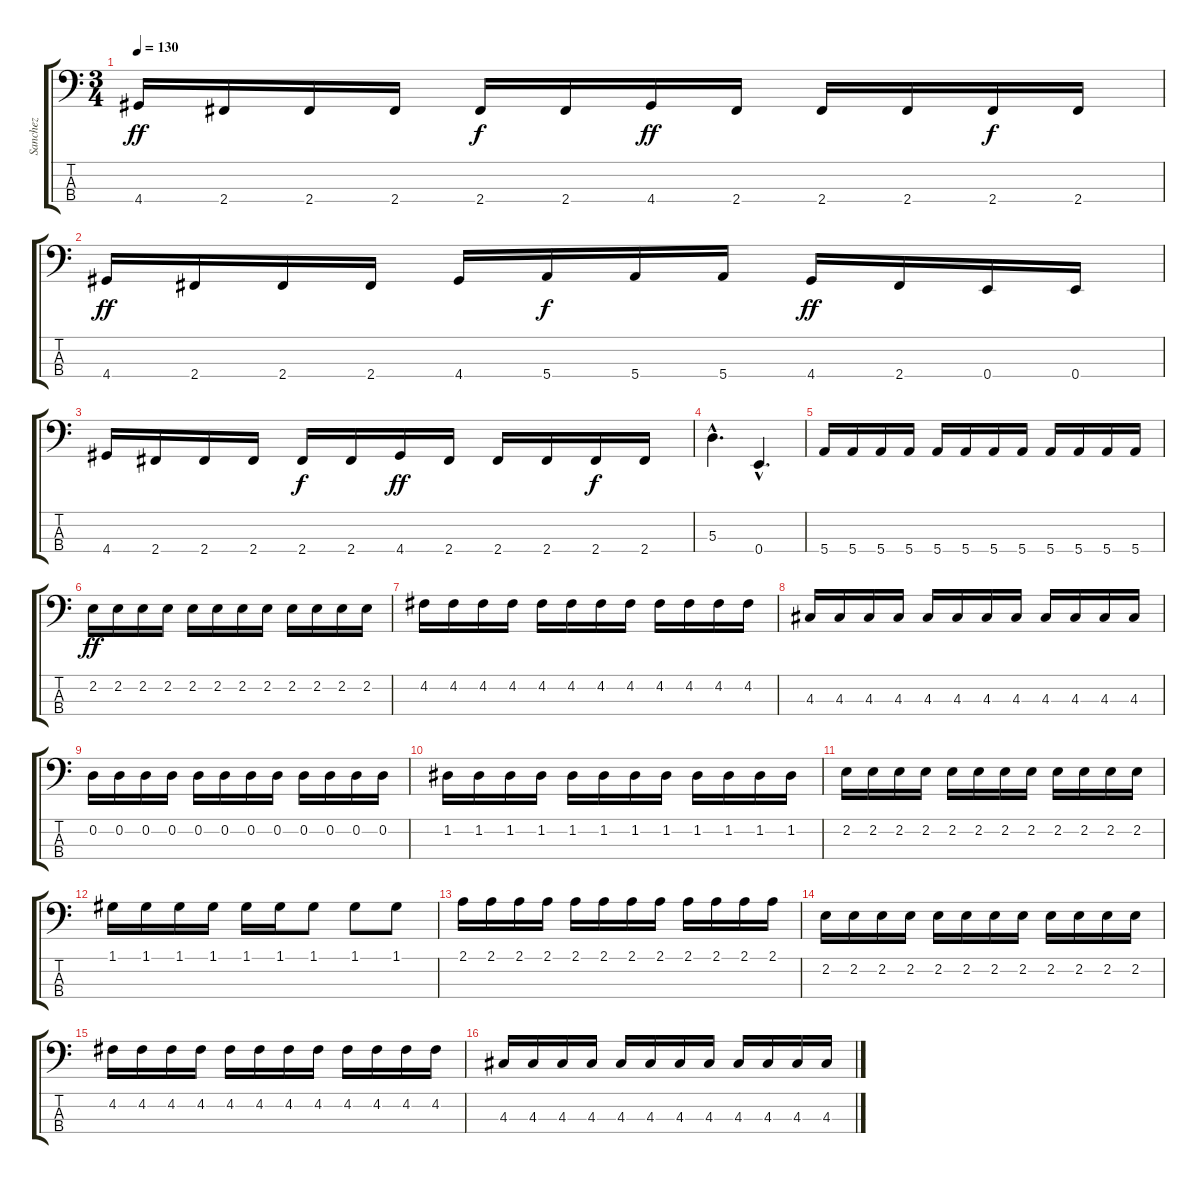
\track ("Sanchez" "Sanchez") {instrument electricbassfinger}
\staff {score tabs}
\tuning (G2 D2 A1 E1) {hide}
\ts (3 4)
\tempo 130
\clef f4
\ks c
4.4.16{dy ff} 2.4.16 2.4.16 2.4.16 2.4.16{dy f} 2.4.16 4.4.16{dy ff} 2.4.16 2.4.16 2.4.16 2.4.16{dy f} 2.4.16 |
4.4.16{dy ff} 2.4.16 2.4.16 2.4.16 4.4.16 5.4.16{dy f} 5.4.16 5.4.16 4.4.16{dy ff} 2.4.16 0.4.16 0.4.16 |
4.4.16 2.4.16 2.4.16 2.4.16 2.4.16{dy f} 2.4.16 4.4.16{dy ff} 2.4.16 2.4.16 2.4.16 2.4.16{dy f} 2.4.16 |
5.3{hac}.4{d} 0.4{hac}.4{d} |
5.4.16 5.4.16 5.4.16 5.4.16 5.4.16 5.4.16 5.4.16 5.4.16 5.4.16 5.4.16 5.4.16 5.4.16 |
2.2.16{dy ff} 2.2.16 2.2.16 2.2.16 2.2.16 2.2.16 2.2.16 2.2.16 2.2.16 2.2.16 2.2.16 2.2.16 |
4.2.16 4.2.16 4.2.16 4.2.16 4.2.16 4.2.16 4.2.16 4.2.16 4.2.16 4.2.16 4.2.16 4.2.16 |
4.3.16 4.3.16 4.3.16 4.3.16 4.3.16 4.3.16 4.3.16 4.3.16 4.3.16 4.3.16 4.3.16 4.3.16 |
0.2.16 0.2.16 0.2.16 0.2.16 0.2.16 0.2.16 0.2.16 0.2.16 0.2.16 0.2.16 0.2.16 0.2.16 |
1.2.16 1.2.16 1.2.16 1.2.16 1.2.16 1.2.16 1.2.16 1.2.16 1.2.16 1.2.16 1.2.16 1.2.16 |
2.2.16 2.2.16 2.2.16 2.2.16 2.2.16 2.2.16 2.2.16 2.2.16 2.2.16 2.2.16 2.2.16 2.2.16 |
1.1.16 1.1.16 1.1.16 1.1.16 1.1.16 1.1.16 1.1.8 1.1.8 1.1.8 |
2.1.16 2.1.16 2.1.16 2.1.16 2.1.16 2.1.16 2.1.16 2.1.16 2.1.16 2.1.16 2.1.16 2.1.16 |
2.2.16 2.2.16 2.2.16 2.2.16 2.2.16 2.2.16 2.2.16 2.2.16 2.2.16 2.2.16 2.2.16 2.2.16 |
4.2.16 4.2.16 4.2.16 4.2.16 4.2.16 4.2.16 4.2.16 4.2.16 4.2.16 4.2.16 4.2.16 4.2.16 |
4.3.16 4.3.16 4.3.16 4.3.16 4.3.16 4.3.16 4.3.16 4.3.16 4.3.16 4.3.16 4.3.16 4.3.16
